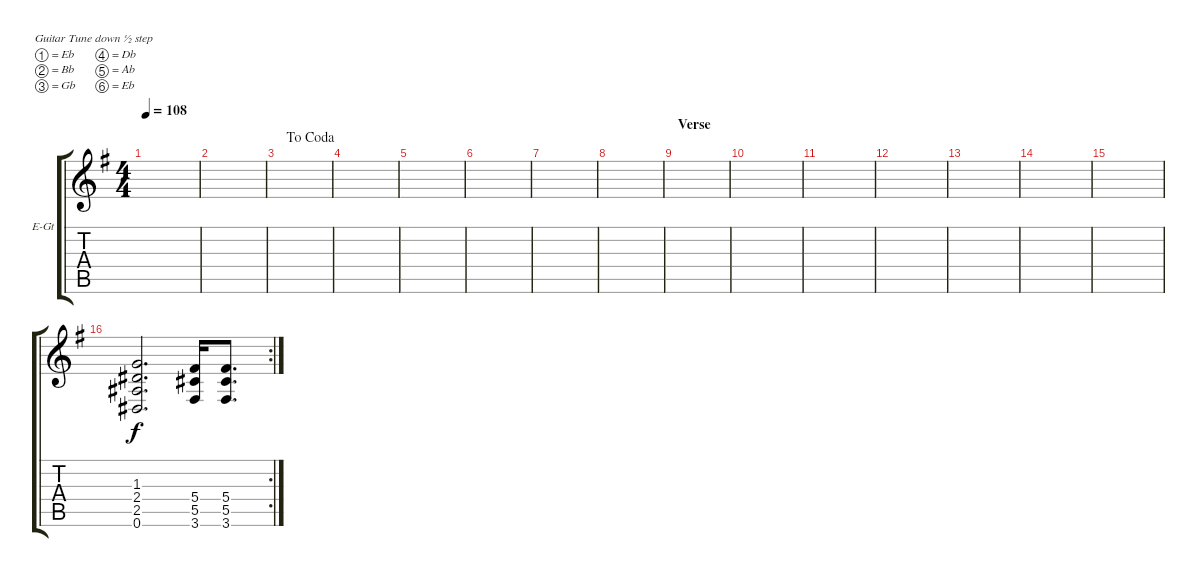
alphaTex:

\defaultSystemsLayout 4
\bracketExtendMode groupsimilarinstruments
\firstSystemTrackNameOrientation horizontal
\otherSystemsTrackNameOrientation horizontal
\track ("1 Guitar" "E-Gt") {instrument electricguitarclean}
\staff {score tabs}
\tuning (Eb4 Bb3 Gb3 Db3 Ab2 Eb2)
\ts (4 4)
\tempo 108
\clef g2
\scale
1.05549
\ks g
|
\scale
0.944515 |
\jump dacoda
\scale
1.05549 |
\scale
0.944515 |
\scale
1.05549 |
\scale
0.944515 |
\scale
1.05549 |
\scale
0.944515 |
\section ("" "Verse")
\scale
1.05549 |
\scale
0.944515 |
\scale
1.05549 |
\scale
0.944515 |
\scale
1.05549 |
\scale
0.944515 |
\scale
1.05549 |
\rc 2
\scale
0.944515 (0.6 2.5 2.4 1.3).2{d} (3.6 5.5 5.4).16 (3.6 5.5 5.4).8{d}
